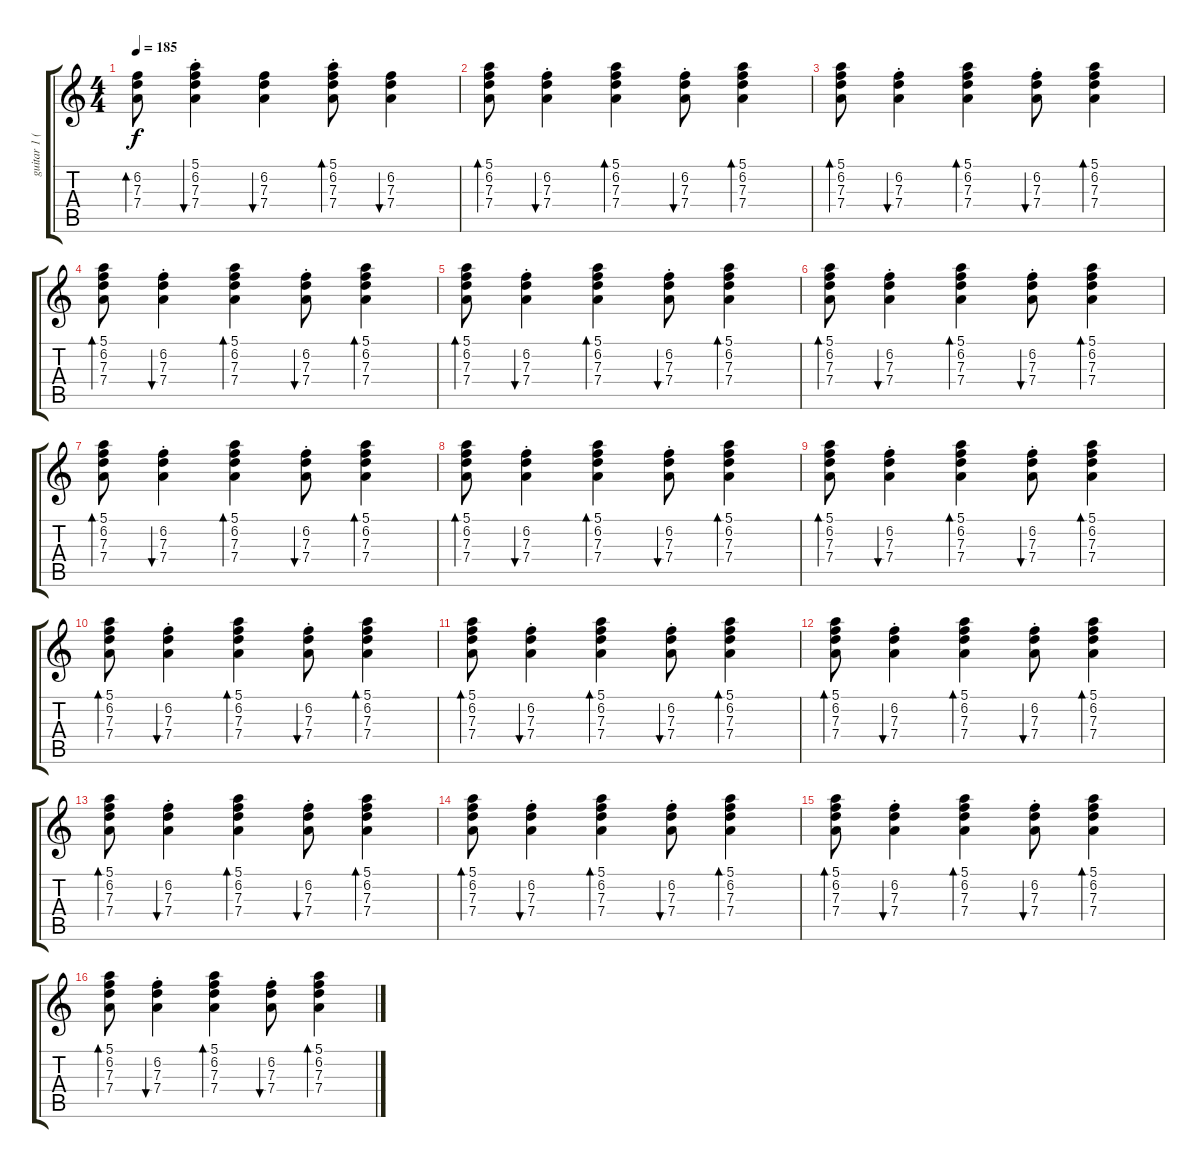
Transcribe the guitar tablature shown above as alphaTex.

\track ("guitar 1 (akustik)" "guitar 1 (") {instrument acousticguitarsteel}
\staff {score tabs}
\tuning (E4 B3 G3 D3 A2 E2) {hide}
\ts (4 4)
\tempo 185
\clef g2
\ks c
(6.2 7.3 7.4).8{bd 60 dy f volume 7 instrument acousticguitarsteel} (5.1 6.2 7.3 7.4{st}).4{bu 60} (6.2 7.3 7.4).4{bu 60} (5.1 6.2 7.3 7.4{st}).8{bd 60} (6.2 7.3 7.4).4{bu 60} |
(5.1 6.2 7.3 7.4).8{bd 60} (6.2 7.3 7.4{st}).4{bu 60} (5.1 6.2 7.3 7.4).4{bd 60} (6.2 7.3 7.4{st}).8{bu 60} (5.1 6.2 7.3 7.4).4{bd 60} |
(5.1 6.2 7.3 7.4).8{bd 60} (6.2 7.3 7.4{st}).4{bu 60} (5.1 6.2 7.3 7.4).4{bd 60} (6.2 7.3 7.4{st}).8{bu 60} (5.1 6.2 7.3 7.4).4{bd 60} |
(5.1 6.2 7.3 7.4).8{bd 60} (6.2 7.3 7.4{st}).4{bu 60} (5.1 6.2 7.3 7.4).4{bd 60} (6.2 7.3 7.4{st}).8{bu 60} (5.1 6.2 7.3 7.4).4{bd 60} |
(5.1 6.2 7.3 7.4).8{bd 60} (6.2 7.3 7.4{st}).4{bu 60} (5.1 6.2 7.3 7.4).4{bd 60} (6.2 7.3 7.4{st}).8{bu 60} (5.1 6.2 7.3 7.4).4{bd 60} |
(5.1 6.2 7.3 7.4).8{bd 60} (6.2 7.3 7.4{st}).4{bu 60} (5.1 6.2 7.3 7.4).4{bd 60} (6.2 7.3 7.4{st}).8{bu 60} (5.1 6.2 7.3 7.4).4{bd 60} |
(5.1 6.2 7.3 7.4).8{bd 60} (6.2 7.3 7.4{st}).4{bu 60} (5.1 6.2 7.3 7.4).4{bd 60} (6.2 7.3 7.4{st}).8{bu 60} (5.1 6.2 7.3 7.4).4{bd 60} |
(5.1 6.2 7.3 7.4).8{bd 60} (6.2 7.3 7.4{st}).4{bu 60} (5.1 6.2 7.3 7.4).4{bd 60} (6.2 7.3 7.4{st}).8{bu 60} (5.1 6.2 7.3 7.4).4{bd 60} |
(5.1 6.2 7.3 7.4).8{bd 60} (6.2 7.3 7.4{st}).4{bu 60} (5.1 6.2 7.3 7.4).4{bd 60} (6.2 7.3 7.4{st}).8{bu 60} (5.1 6.2 7.3 7.4).4{bd 60} |
(5.1 6.2 7.3 7.4).8{bd 60} (6.2 7.3 7.4{st}).4{bu 60} (5.1 6.2 7.3 7.4).4{bd 60} (6.2 7.3 7.4{st}).8{bu 60} (5.1 6.2 7.3 7.4).4{bd 60} |
(5.1 6.2 7.3 7.4).8{bd 60} (6.2 7.3 7.4{st}).4{bu 60} (5.1 6.2 7.3 7.4).4{bd 60} (6.2 7.3 7.4{st}).8{bu 60} (5.1 6.2 7.3 7.4).4{bd 60} |
(5.1 6.2 7.3 7.4).8{bd 60} (6.2 7.3 7.4{st}).4{bu 60} (5.1 6.2 7.3 7.4).4{bd 60} (6.2 7.3 7.4{st}).8{bu 60} (5.1 6.2 7.3 7.4).4{bd 60} |
(5.1 6.2 7.3 7.4).8{bd 60} (6.2 7.3 7.4{st}).4{bu 60} (5.1 6.2 7.3 7.4).4{bd 60} (6.2 7.3 7.4{st}).8{bu 60} (5.1 6.2 7.3 7.4).4{bd 60} |
(5.1 6.2 7.3 7.4).8{bd 60} (6.2 7.3 7.4{st}).4{bu 60} (5.1 6.2 7.3 7.4).4{bd 60} (6.2 7.3 7.4{st}).8{bu 60} (5.1 6.2 7.3 7.4).4{bd 60} |
(5.1 6.2 7.3 7.4).8{bd 60} (6.2 7.3 7.4{st}).4{bu 60} (5.1 6.2 7.3 7.4).4{bd 60} (6.2 7.3 7.4{st}).8{bu 60} (5.1 6.2 7.3 7.4).4{bd 60} |
(5.1 6.2 7.3 7.4).8{bd 60} (6.2 7.3 7.4{st}).4{bu 60} (5.1 6.2 7.3 7.4).4{bd 60} (6.2 7.3 7.4{st}).8{bu 60} (5.1 6.2 7.3 7.4).4{bd 60}
